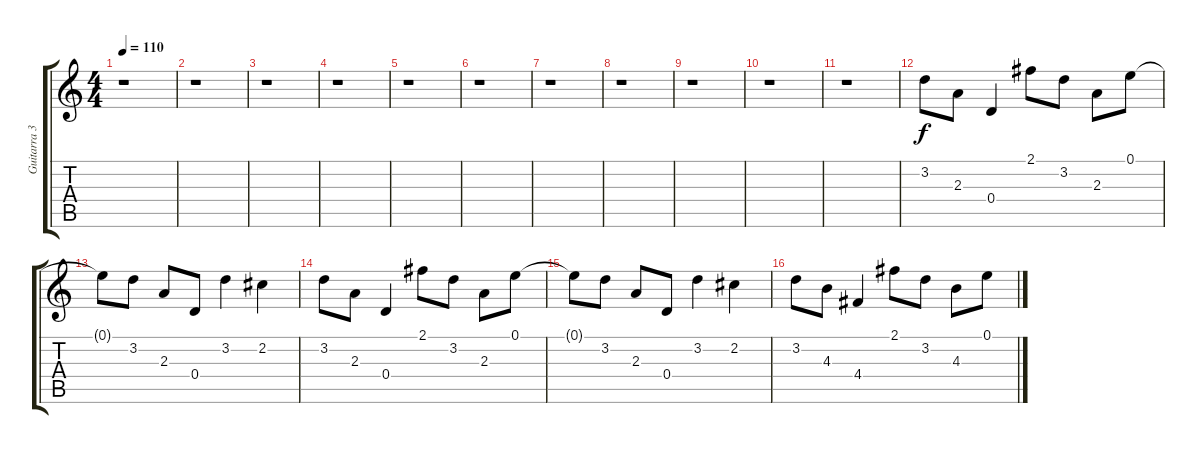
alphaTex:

\track ("Guitarra 3" "Guitarra 3") {instrument acousticguitarsteel}
\staff {score tabs}
\tuning (E4 B3 G3 D3 A2 E2) {hide}
\ts (4 4)
\tempo 110
\clef g2
\ks c
r.1{dy f} |
r.1 |
r.1 |
r.1 |
r.1 |
r.1 |
r.1 |
r.1 |
r.1 |
r.1 |
r.1 |
3.2.8 2.3.8 0.4.4 2.1.8 3.2.8 2.3.8 0.1.8 |
0.1{t}.8 3.2.8 2.3.8 0.4.8 3.2.4 2.2.4 |
3.2.8 2.3.8 0.4.4 2.1.8 3.2.8 2.3.8 0.1.8 |
0.1{t}.8 3.2.8 2.3.8 0.4.8 3.2.4 2.2.4 |
3.2.8 4.3.8 4.4.4 2.1.8 3.2.8 4.3.8 0.1.8
